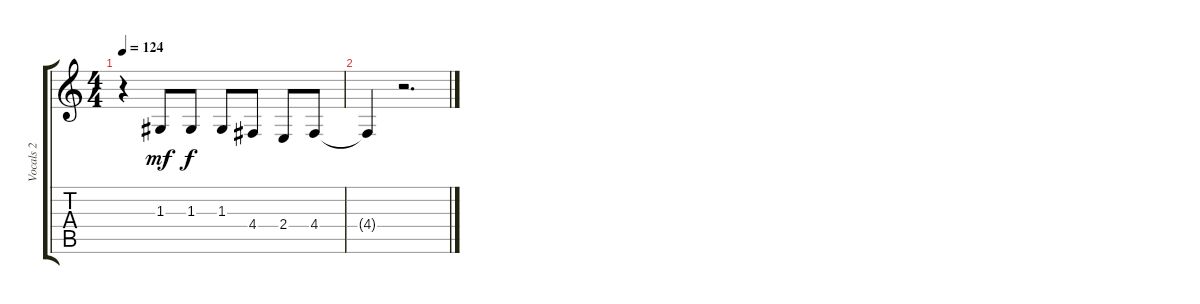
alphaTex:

\track ("Vocals 2" "Vocals 2") {instrument synthvoice}
\staff {score tabs}
\tuning (E4 B3 G3 D3 A2 E2) {hide}
\ts (4 4)
\tempo 124
\clef g2
\ks c
r.4{dy f} 1.3.8{dy mf} 1.3.8{dy f} 1.3.8 4.4.8 2.4.8 4.4.8 |
4.4{t}.4 r.2{d}
